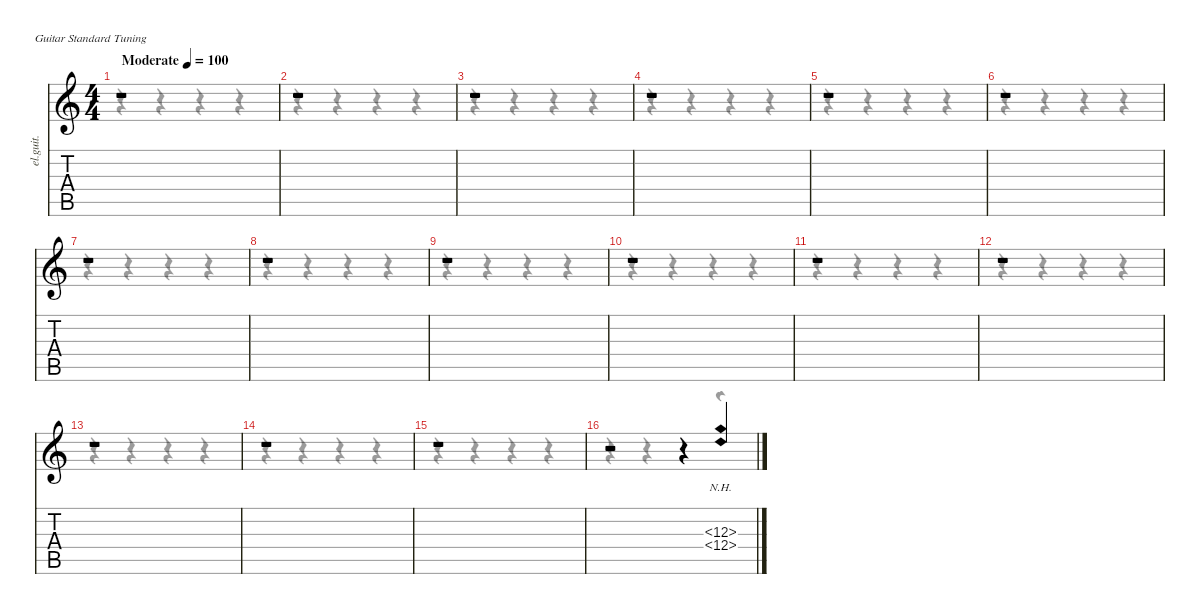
\defaultSystemsLayout 4
\hideDynamics
\bracketExtendMode nobrackets
\otherSystemsTrackNameOrientation horizontal
\track ("Clean" "el.guit.") {instrument electricguitarclean}
\staff {score tabs}
\tuning (E4 B3 G3 D3 A2 E2)
\voice
\ts (4 4)
\beaming (8 2 2 2 2)
\tempo (100 "Moderate")
\clef g2
\ks c
r.1{dy f instrument electricguitarclean beam Up} |
r.1{beam Up} |
r.1{beam Up} |
r.1{beam Up} |
r.1{beam Up} |
r.1{beam Up} |
r.1{beam Up} |
r.1{beam Up} |
r.1{beam Up} |
r.1{beam Up} |
r.1{beam Up} |
r.1{beam Up} |
r.1{beam Up} |
r.1{beam Up} |
r.1{beam Up} |
r.2{beam Up} r.4{beam Up} (12.3{nh} 12.4{nh}).4{beam Up}
\voice
\clef g2
\ottava regular
\simile none
\ks c
r.4{dy mf beam Down} r.4{beam Down} r.4{beam Down} r.4{beam Down} |
r.4{beam Down} r.4{beam Down} r.4{beam Down} r.4{beam Down} |
r.4{beam Down} r.4{beam Down} r.4{beam Down} r.4{beam Down} |
r.4{beam Down} r.4{beam Down} r.4{beam Down} r.4{beam Down} |
r.4{beam Down} r.4{beam Down} r.4{beam Down} r.4{beam Down} |
r.4{beam Down} r.4{beam Down} r.4{beam Down} r.4{beam Down} |
r.4{beam Down} r.4{beam Down} r.4{beam Down} r.4{beam Down} |
r.4{beam Down} r.4{beam Down} r.4{beam Down} r.4{beam Down} |
r.4{beam Down} r.4{beam Down} r.4{beam Down} r.4{beam Down} |
r.4{beam Down} r.4{beam Down} r.4{beam Down} r.4{beam Down} |
r.4{beam Down} r.4{beam Down} r.4{beam Down} r.4{beam Down} |
r.4{beam Down} r.4{beam Down} r.4{beam Down} r.4{beam Down} |
r.4{beam Down} r.4{beam Down} r.4{beam Down} r.4{beam Down} |
r.4{beam Down} r.4{beam Down} r.4{beam Down} r.4{beam Down} |
r.4{beam Down} r.4{beam Down} r.4{beam Down} r.4{beam Down} |
r.4{beam Down} r.4{beam Down} r.4{beam Down} r.4{beam Down}
